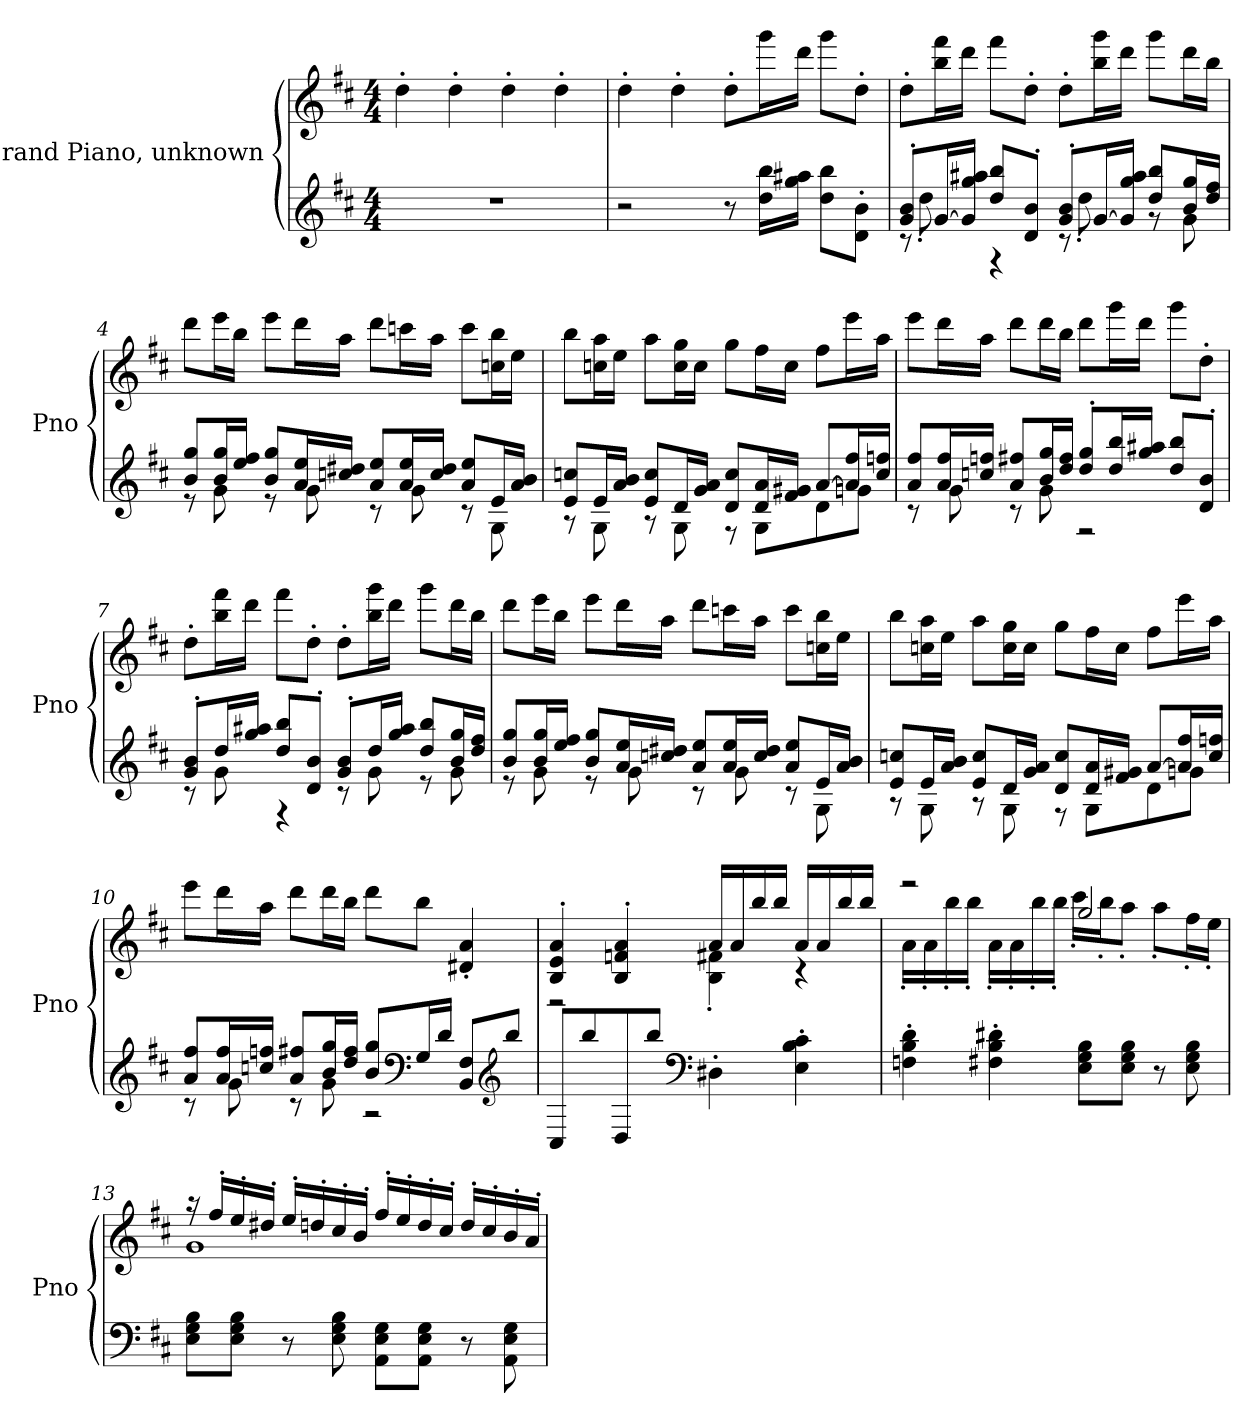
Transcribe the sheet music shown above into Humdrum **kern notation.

**kern	**kern
*part1	*part1
*staff2	*staff1
*I"Grand Piano, unknown	*
*I'Pno	*
*clefG2	*clefG2
*k[f#c#]	*k[f#c#]
*M4/4	*M4/4
*MM120	*MM120
=1	=1
1r	4dd'\
.	4dd'\
.	4dd'\
.	4dd'\
=2	=2
2r	4dd'\
.	4dd'\
8r	8dd'\L
16dd\ 16bb\LL	16ggg\L
16gg\ 16aa#X\JJ	16ddd\JJ
8dd\ 8bb\L	8ggg\L
8d\' 8b\'J	8dd'\J
=3	=3
*^	*
8g/' 8b/'L	8r	8dd'\L
[16g/L	8dd'\	16bb\ 16fff#\L
16g/] 16gg/ 16aa#X/JJ	.	16ddd\JJ
8dd/ 8bb/L	4r	8fff#\L
8d/' 8b/'J	.	8dd'\J
8g/' 8b/'L	8r	8dd'\L
[16g/L	8dd'\	16bb\ 16ggg\L
16g/] 16gg/ 16aa#/JJ	.	16ddd\JJ
8dd/ 8bb/L	8r	8ggg\L
16b/ 16gg/L	8g\	16ddd\L
16dd/ 16ff#/JJ	.	16bb\JJ
!!LO:LB:g=z
=4	=4	=4
8b/ 8gg/L	8r	8ddd\L
16b/ 16gg/L	8g\	16eee\L
16ee/ 16ff#/JJ	.	16bb\JJ
8b/ 8gg/L	8r	8eee\L
16a/ 16ee/L	8g\	16ddd\L
16ccn/ 16dd#X/JJ	.	16aa\JJ
8a/ 8ee/L	8r	8ddd\L
16a/ 16ee/L	8g\	16cccn\L
16cc/ 16dd#/JJ	.	16aa\JJ
8a/ 8ee/L	8r	8ccc\L
16e/L	8G\	16ccn\ 16bb\L
16a/ 16b/JJ	.	16ee\JJ
=5	=5	=5
8e/ 8ccn/L	8r	8bb\L
16e/L	8G\	16ccn\ 16aa\L
16a/ 16b/JJ	.	16ee\JJ
8e/ 8cc/L	8r	8aa\L
16d/L	8G\	16cc\ 16gg\L
16g/ 16a/JJ	.	16cc\JJ
8d/ 8cc/L	8r	8gg\L
16d/ 16a/L	8G\L	16ff#\L
16f#/ 16g#X/JJ	.	16cc\JJ
[8a/L	8d\	8ff#\L
16a/] 16ff#/L	8gn\J	16eee\L
16cc/ 16ffn/JJ	.	16aa\JJ
!!LO:LB:g=z
=6	=6	=6
8a/ 8ff#/L	8r	8eee\L
16a/ 16ff#/L	8g\	16ddd\L
16ccn/ 16ffn/JJ	.	16aa\JJ
8a/ 8ff#X/L	8r	8ddd\L
16b/ 16gg/L	8g\	16ddd\L
16dd/ 16ff#/JJ	.	16bb\JJ
8dd/' 8gg/'L	2r	8ddd\L
16dd/ 16bb/L	.	16ggg\L
16gg/ 16aa#X/JJ	.	16ddd\JJ
8dd/ 8bb/L	.	8ggg\L
8d/' 8b/'J	.	8dd'\J
=7	=7	=7
8g/' 8b/'L	8r	8dd'\L
16dd/L	8g\	16bb\ 16fff#\L
16gg/ 16aa#X/JJ	.	16ddd\JJ
8dd/ 8bb/L	4r	8fff#\L
8d/' 8b/'J	.	8dd'\J
8g/' 8b/'L	8r	8dd'\L
16dd/L	8g\	16bb\ 16ggg\L
16gg/ 16aa#/JJ	.	16ddd\JJ
8dd/ 8bb/L	8r	8ggg\L
16b/ 16gg/L	8g\	16ddd\L
16dd/ 16ff#/JJ	.	16bb\JJ
!!LO:LB:g=z
=8	=8	=8
8b/ 8gg/L	8r	8ddd\L
16b/ 16gg/L	8g\	16eee\L
16ee/ 16ff#/JJ	.	16bb\JJ
8b/ 8gg/L	8r	8eee\L
16a/ 16ee/L	8g\	16ddd\L
16ccn/ 16dd#X/JJ	.	16aa\JJ
8a/ 8ee/L	8r	8ddd\L
16a/ 16ee/L	8g\	16cccn\L
16cc/ 16dd#/JJ	.	16aa\JJ
8a/ 8ee/L	8r	8ccc\L
16e/L	8G\	16ccn\ 16bb\L
16a/ 16b/JJ	.	16ee\JJ
=9	=9	=9
8e/ 8ccn/L	8r	8bb\L
16e/L	8G\	16ccn\ 16aa\L
16a/ 16b/JJ	.	16ee\JJ
8e/ 8cc/L	8r	8aa\L
16d/L	8G\	16cc\ 16gg\L
16g/ 16a/JJ	.	16cc\JJ
8d/ 8cc/L	8r	8gg\L
16d/ 16a/L	8G\L	16ff#\L
16f#/ 16g#X/JJ	.	16cc\JJ
[8a/L	8d\	8ff#\L
16a/] 16ff#/L	8gn\J	16eee\L
16cc/ 16ffn/JJ	.	16aa\JJ
!!LO:LB:g=z
=10	=10	=10
8a/ 8ff#/L	8r	8eee\L
16a/ 16ff#/L	8g\	16ddd\L
16ccn/ 16ffn/JJ	.	16aa\JJ
8a/ 8ff#X/L	8r	8ddd\L
16b/ 16gg/L	8g\	16ddd\L
16dd/ 16ff#/JJ	.	16bb\JJ
8b/ 8gg/L	2r	8ddd\L
*clefF4	*	*
16G/L	.	8bb\J
16d/JJ	.	.
8BB/ 8F#/L	.	4d#X/' 4a/'
*clefG2	*	*
8bb/J	.	.
*v	*v	*
=11	=11
*	*^
8C#/L	4B/' 4e/' 4a/'	2r
8bb/	.	.
8D/	4B/' 4fn/' 4a/'	.
8bb/J	.	.
*clefF4	*	*
4D#X'\	16a/LL	4B\' 4f#X\'
.	16a/	.
.	16bb/	.
.	16bb/JJ	.
4E\' 4B\' 4c#\'	16a/LL	4r
.	16a/	.
.	16bb/	.
.	16bb/JJ	.
!!LO:LB:g=z	!!
=12	=12	=12
4Fn\' 4B\' 4d\'	2r	16a'\LL
.	.	16a'\
.	.	16bb'\
.	.	16bb'\JJ
4F#X\' 4B\' 4d#X\'	.	16a'\LL
.	.	16a'\
.	.	16bb'\
.	.	16bb'\JJ
8E\ 8G\ 8B\L	2gg/	16ccc#'\LL
.	.	16bb'\J
8E\ 8G\ 8B\J	.	8aa'\J
8r	.	8aa'\L
8E\ 8G\ 8B\	.	16ff#'\L
.	.	16ee'\JJ
=13	=13	=13
8E\ 8G\ 8B\L	16r	1g
.	16ff#'/LL	.
8E\ 8G\ 8B\J	16ee'/	.
.	16dd#X'/JJ	.
8r	16ee'/LL	.
.	16ddn'/	.
8E\ 8G\ 8B\	16cc#'/	.
.	16b'/JJ	.
8AA\ 8E\ 8G\L	16ff#'/LL	.
.	16ee'/	.
8AA\ 8E\ 8G\J	16dd'/	.
.	16cc#'/JJ	.
8r	16dd'/LL	.
.	16cc#'/	.
8AA\ 8E\ 8G\	16b'/	.
.	16a'/JJ	.
*	*v	*v
=	=
*-	*-
